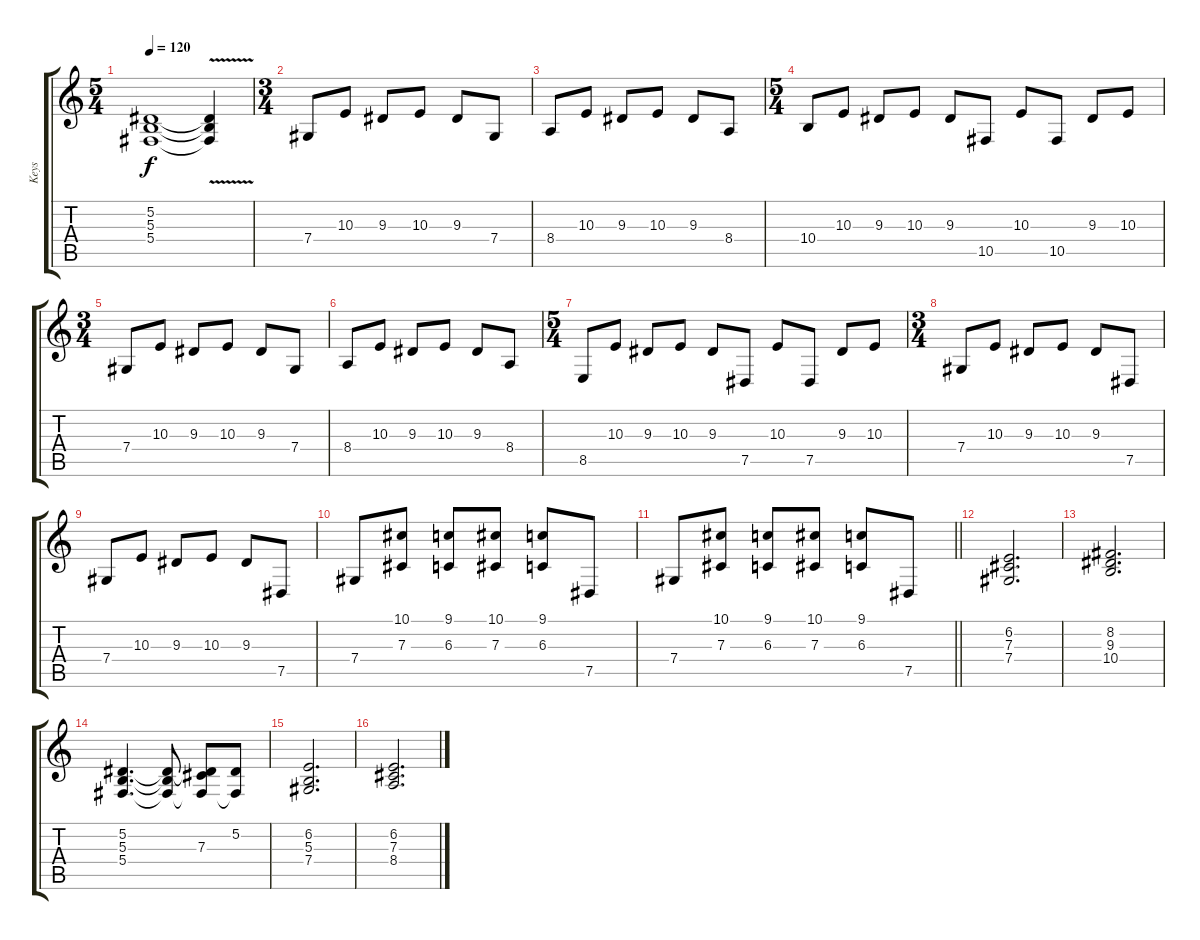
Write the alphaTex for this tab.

\track ("Keys" "Keys") {instrument lead2sawtooth}
\staff {score tabs}
\tuning (Eb4 Bb3 Gb3 Db3 Ab2 Eb2) {hide}
\ts (5 4)
\tempo 120
\clef g2
\ks c
(5.2 5.3 5.4).1{dy f} (5.2{v t} 5.3{v t} 5.4{v t}).4 |
\ts (3 4)
7.4.8 10.3.8 9.3.8 10.3.8 9.3.8 7.4.8 |
8.4.8 10.3.8 9.3.8 10.3.8 9.3.8 8.4.8 |
\ts (5 4)
10.4.8 10.3.8 9.3.8 10.3.8 9.3.8 10.5.8 10.3.8 10.5.8 9.3.8 10.3.8 |
\ts (3 4)
7.4.8 10.3.8 9.3.8 10.3.8 9.3.8 7.4.8 |
8.4.8 10.3.8 9.3.8 10.3.8 9.3.8 8.4.8 |
\ts (5 4)
8.5.8 10.3.8 9.3.8 10.3.8 9.3.8 7.5.8 10.3.8 7.5.8 9.3.8 10.3.8 |
\ts (3 4)
7.4.8 10.3.8 9.3.8 10.3.8 9.3.8 7.5.8 |
7.4.8 10.3.8 9.3.8 10.3.8 9.3.8 7.5.8 |
7.4.8 (10.1 7.3).8 (9.1 6.3).8 (10.1 7.3).8 (9.1 6.3).8 7.5.8 |
\barLineRight lightlight
7.4.8 (10.1 7.3).8 (9.1 6.3).8 (10.1 7.3).8 (9.1 6.3).8 7.5.8 |
(6.2 7.3 7.4).2{d instrument churchorgan} |
(8.2 9.3 10.4).2{d} |
(5.2 5.3 5.4).4{d} (5.2{t} 5.3{t} 5.4{t}).8 (5.2{t} 7.3 5.4{t}).8 (5.2 5.4{t}).8 |
(6.2 5.3 7.4).2{d} |
(6.2 7.3 8.4).2{d}
